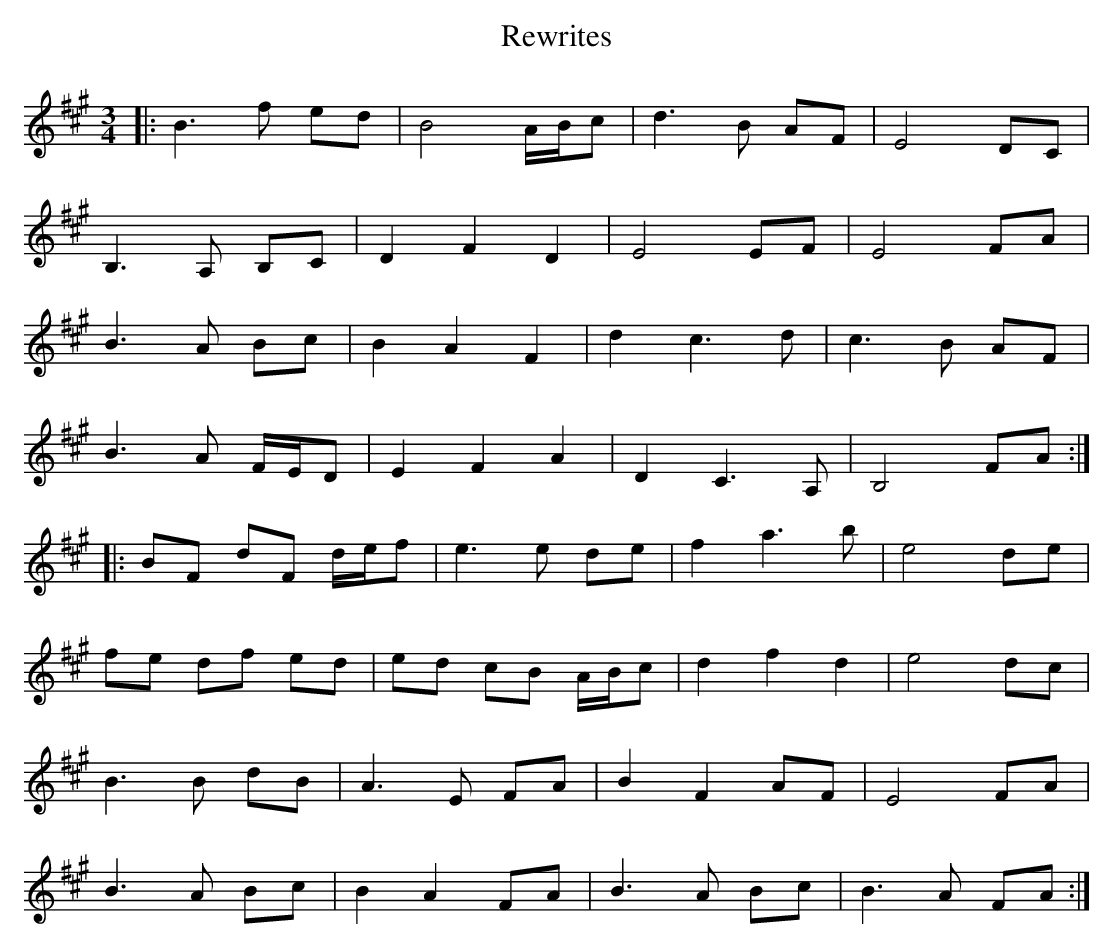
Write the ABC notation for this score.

X:1
T: Rewrites
M: 3/4
L: 1/8
K: Bdor
|:B3 f ed|B4 A/B/c|d3 B AF|E4 DC|
B,3 A, B,C|D2 F2 D2|E4 EF|E4 FA|
B3 A Bc|B2 A2 F2|d2 c3 d|c3 B AF|
B3 A F/E/D|E2 F2 A2|D2 C3 A,|B,4 FA:|
|:BF dF d/e/f|e3 e de|f2 a3 b|e4 de|
fe df ed|ed cB A/B/c|d2 f2 d2|e4 dc|
B3 B dB|A3 E FA|B2 F2 AF|E4 FA|
B3 A Bc|B2 A2 FA|B3 A Bc|B3 A FA:|
